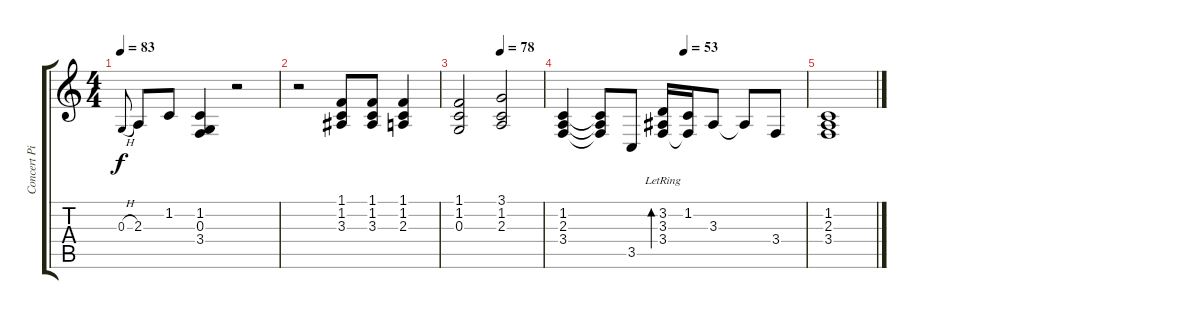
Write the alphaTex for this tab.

\track ("Concert Piano R (Mick)" "Concert Pi") {instrument brightacousticpiano}
\staff {score tabs}
\tuning (E4 B3 G3 D3 A2 E2) {hide}
\ts (4 4)
\tempo 83
\clef g2
\ks c
0.3{h}.8{gr onbeat dy f} 2.3.8 1.2.8 (1.2 0.3 3.4).4 r.2 |
r.2 (1.1 1.2 3.3).8 (1.1 1.2 3.3).8 (1.1 1.2 2.3).4 |
\tempo (78 0.5)
(1.1 1.2 0.3).2 (3.1 1.2 2.3).2 |
\tempo (53 0.5)
(1.2 2.3 3.4).4 (1.2{t} 2.3{t} 3.4{t}).8 3.5.8 (3.2 3.3{lr} 3.4{lr}).16{bd 480} (1.2 3.4{t}).16 3.3.8 3.3{t}.8 3.4.8 |
(1.2 2.3 3.4).1
